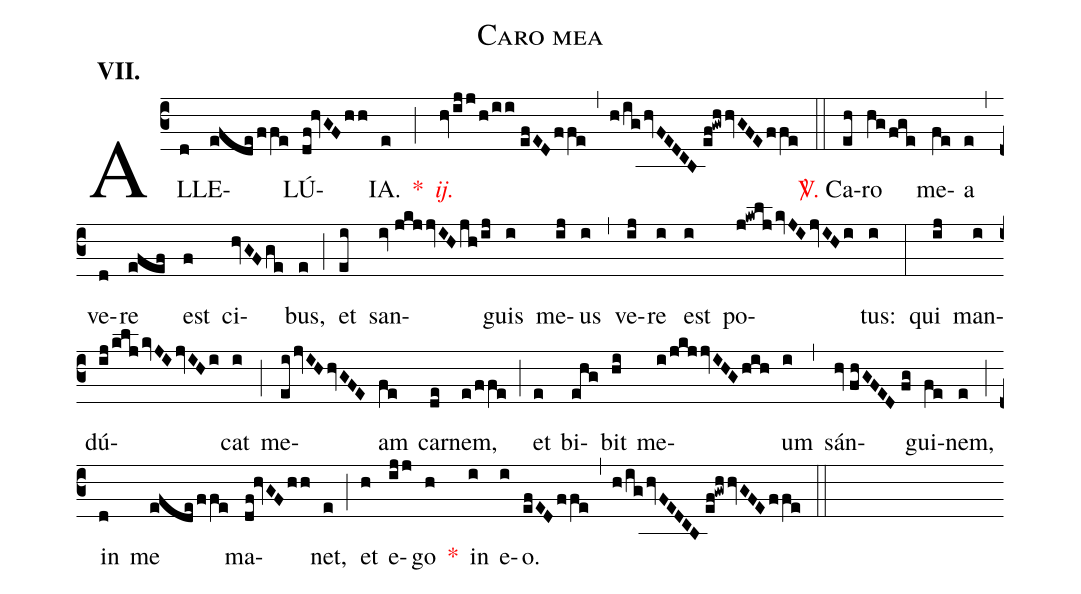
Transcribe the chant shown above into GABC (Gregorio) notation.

name:Caro mea;
mode:VII.;
office-part:Alleluia;
%%
(c3) AL(d)LE(efde/ffe)LÚ(df!hvGF/hh)IA.(e) <v>\red{*}</v>(;) <v>\redit{ij.}</v>(hv/ijj/h/ii//efED/ffe) (,) (h/ig/hvFEDCB//ef!gwhhvGFE/ffe) (::) <v>\red{\Vbar.}</v> Ca(eh)ro(hg/fge) me(fe)a(e) (,) ve(d)re(efef) est(f) ci(hvGF/ge)bus,(e) (;) et(ei) san(iv//jkjjvIH/jh/ij)guis(i) me(ij)us(i) (,) ve(ij)re(i) est(i) po(j!kwlj/kvJI/jvIH/i)tus:(i) (:) qui(ij) man(i)dú(ij/klj/kvJI/jvIH/i)cat(i) (;) me(ei/jvIH/hvGFE)am(fe) car(de)nem,(e/ffe) (;) et(e) bi(ehg)bit(hi) me(i/jkjjvIHG/hih)um(i) (,) sán(hv//fhGFED//fg)gui(fe)nem,(e) (;) in(d) me(efde/ffe) ma(df!hvGF/hh)net,(e) (;) et(h) e(ijj)go(h) <v>\red{*}</v>() in(i) e(i)o.(efED/ffe) (,) (h/ig/hvFEDCB//ef!gwhhvGFE/ffe) (::)
